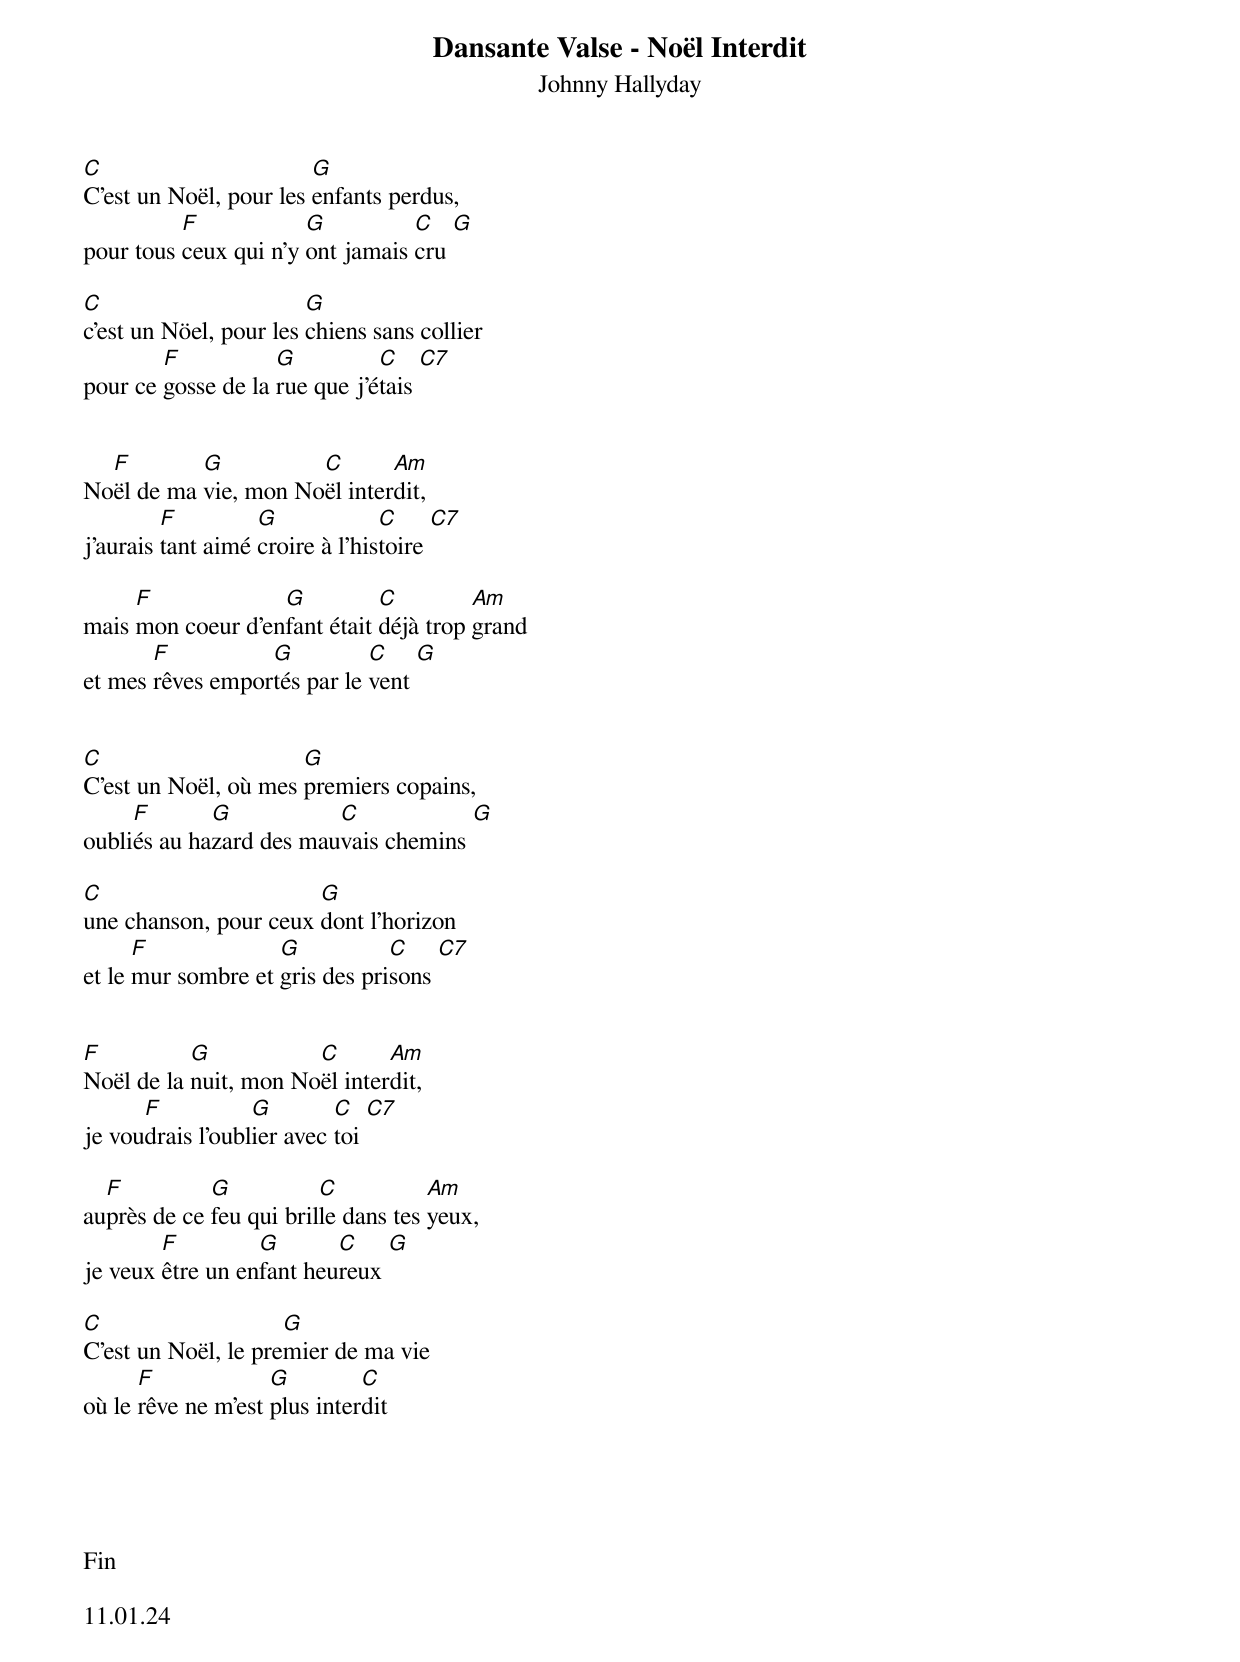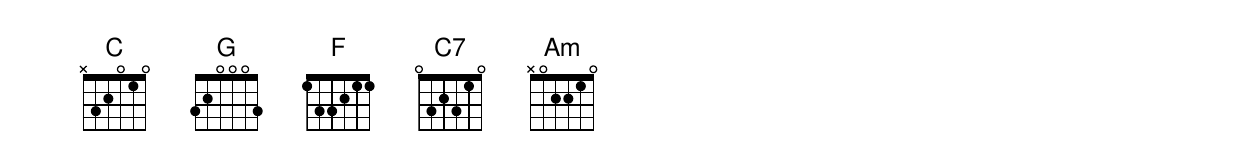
{title: Dansante Valse - Noël Interdit}
{subtitle: Johnny Hallyday}
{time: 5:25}
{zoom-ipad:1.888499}

[C]C’est un Noël, pour les [G]enfants perdus,
pour tous [F]ceux qui n’y [G]ont jamais [C]cru [G]

[C]c’est un Nöel, pour les [G]chiens sans collier
pour ce [F]gosse de la [G]rue que j’é[C]tais [C7]


No[F]ël de ma [G]vie, mon No[C]ël inter[Am]dit,
j’aurais [F]tant aimé [G]croire à l’his[C]toire [C7]

mais [F]mon coeur d’en[G]fant était [C]déjà trop [Am]grand
et mes [F]rêves empor[G]tés par le [C]vent [G]


[C]C’est un Noël, où mes [G]premiers copains,
oubli[F]és au ha[G]zard des mau[C]vais chemins [G]

[C]une chanson, pour ceux [G]dont l’horizon
et le [F]mur sombre et [G]gris des pri[C]sons [C7]


[F]Noël de la [G]nuit, mon No[C]ël inter[Am]dit,
je vou[F]drais l’oubl[G]ier avec [C]toi [C7]

au[F]près de ce [G]feu qui bril[C]le dans tes [Am]yeux,
je veux [F]être un en[G]fant heu[C]reux [G]

[C]C’est un Noël, le pre[G]mier de ma vie
où le [F]rêve ne m’est [G]plus inter[C]dit





Fin

11.01.24
